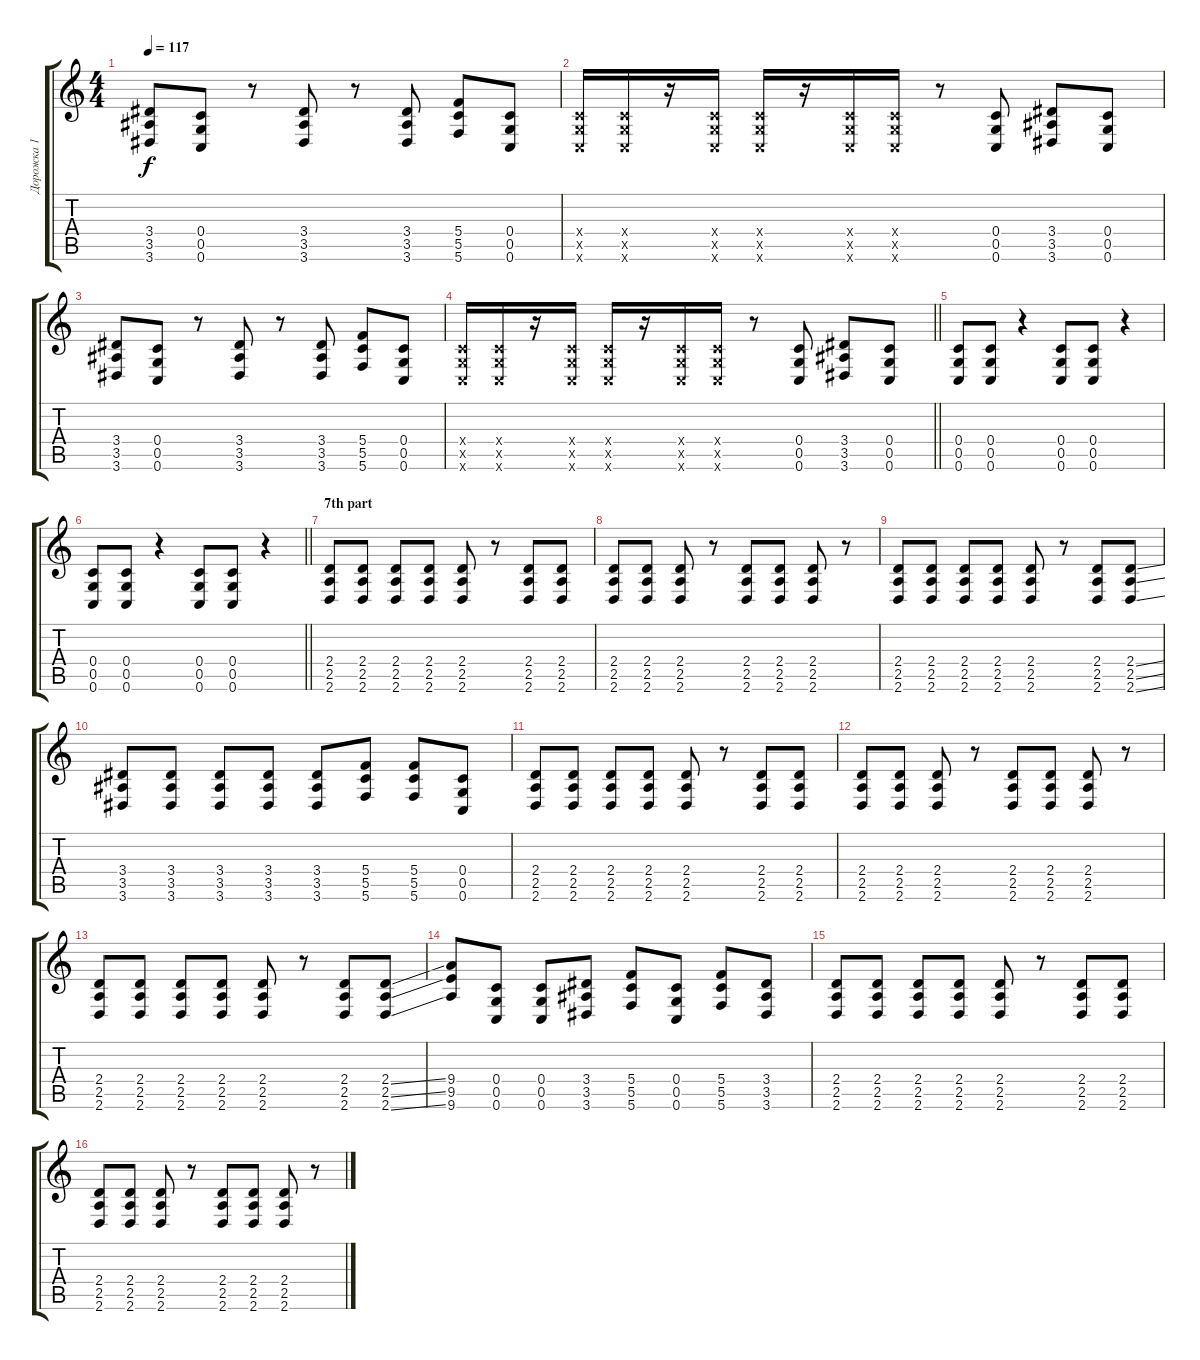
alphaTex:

\track ("Дорожка 1" "Дорожка 1") {instrument distortionguitar}
\staff {score tabs}
\tuning (D4 A3 F3 C3 G2 C2) {hide}
\ts (4 4)
\tempo 117
\clef g2
\ks c
(3.4 3.5 3.6).8{dy f} (0.4 0.5 0.6).8 r.8 (3.4 3.5 3.6).8 r.8 (3.4 3.5 3.6).8 (5.4 5.5 5.6).8 (0.4 0.5 0.6).8 |
(0.4{x} 0.5{x} 0.6{x}).16 (0.4{x} 0.5{x} 0.6{x}).16 r.16 (0.4{x} 0.5{x} 0.6{x}).16 (0.4{x} 0.5{x} 0.6{x}).16 r.16 (0.4{x} 0.5{x} 0.6{x}).16 (0.4{x} 0.5{x} 0.6{x}).16 r.8 (0.4 0.5 0.6).8 (3.4 3.5 3.6).8 (0.4 0.5 0.6).8 |
(3.4 3.5 3.6).8 (0.4 0.5 0.6).8 r.8 (3.4 3.5 3.6).8 r.8 (3.4 3.5 3.6).8 (5.4 5.5 5.6).8 (0.4 0.5 0.6).8 |
\barLineRight lightlight
(0.4{x} 0.5{x} 0.6{x}).16 (0.4{x} 0.5{x} 0.6{x}).16 r.16 (0.4{x} 0.5{x} 0.6{x}).16 (0.4{x} 0.5{x} 0.6{x}).16 r.16 (0.4{x} 0.5{x} 0.6{x}).16 (0.4{x} 0.5{x} 0.6{x}).16 r.8 (0.4 0.5 0.6).8 (3.4 3.5 3.6).8 (0.4 0.5 0.6).8 |
(0.4 0.5 0.6).8 (0.4 0.5 0.6).8 r.4 (0.4 0.5 0.6).8 (0.4 0.5 0.6).8 r.4 |
\barLineRight lightlight
(0.4 0.5 0.6).8 (0.4 0.5 0.6).8 r.4 (0.4 0.5 0.6).8 (0.4 0.5 0.6).8 r.4 |
\section ("" "7th part")
(2.4 2.5 2.6).8 (2.4 2.5 2.6).8 (2.4 2.5 2.6).8 (2.4 2.5 2.6).8 (2.4 2.5 2.6).8 r.8 (2.4 2.5 2.6).8 (2.4 2.5 2.6).8 |
(2.4 2.5 2.6).8 (2.4 2.5 2.6).8 (2.4 2.5 2.6).8 r.8 (2.4 2.5 2.6).8 (2.4 2.5 2.6).8 (2.4 2.5 2.6).8 r.8 |
(2.4 2.5 2.6).8 (2.4 2.5 2.6).8 (2.4 2.5 2.6).8 (2.4 2.5 2.6).8 (2.4 2.5 2.6).8 r.8 (2.4 2.5 2.6).8 (2.4{ss} 2.5{ss} 2.6{ss}).8 |
(3.4 3.5 3.6).8 (3.4 3.5 3.6).8 (3.4 3.5 3.6).8 (3.4 3.5 3.6).8 (3.4 3.5 3.6).8 (5.4 5.5 5.6).8 (5.4 5.5 5.6).8 (0.4 0.5 0.6).8 |
(2.4 2.5 2.6).8 (2.4 2.5 2.6).8 (2.4 2.5 2.6).8 (2.4 2.5 2.6).8 (2.4 2.5 2.6).8 r.8 (2.4 2.5 2.6).8 (2.4 2.5 2.6).8 |
(2.4 2.5 2.6).8 (2.4 2.5 2.6).8 (2.4 2.5 2.6).8 r.8 (2.4 2.5 2.6).8 (2.4 2.5 2.6).8 (2.4 2.5 2.6).8 r.8 |
(2.4 2.5 2.6).8 (2.4 2.5 2.6).8 (2.4 2.5 2.6).8 (2.4 2.5 2.6).8 (2.4 2.5 2.6).8 r.8 (2.4 2.5 2.6).8 (2.4{ss} 2.5{ss} 2.6{ss}).8 |
(9.4 9.5 9.6).8 (0.4 0.5 0.6).8 (0.4 0.5 0.6).8 (3.4 3.5 3.6).8 (5.4 5.5 5.6).8 (0.4 0.5 0.6).8 (5.4 5.5 5.6).8 (3.4 3.5 3.6).8 |
(2.4 2.5 2.6).8 (2.4 2.5 2.6).8 (2.4 2.5 2.6).8 (2.4 2.5 2.6).8 (2.4 2.5 2.6).8 r.8 (2.4 2.5 2.6).8 (2.4 2.5 2.6).8 |
(2.4 2.5 2.6).8 (2.4 2.5 2.6).8 (2.4 2.5 2.6).8 r.8 (2.4 2.5 2.6).8 (2.4 2.5 2.6).8 (2.4 2.5 2.6).8 r.8
